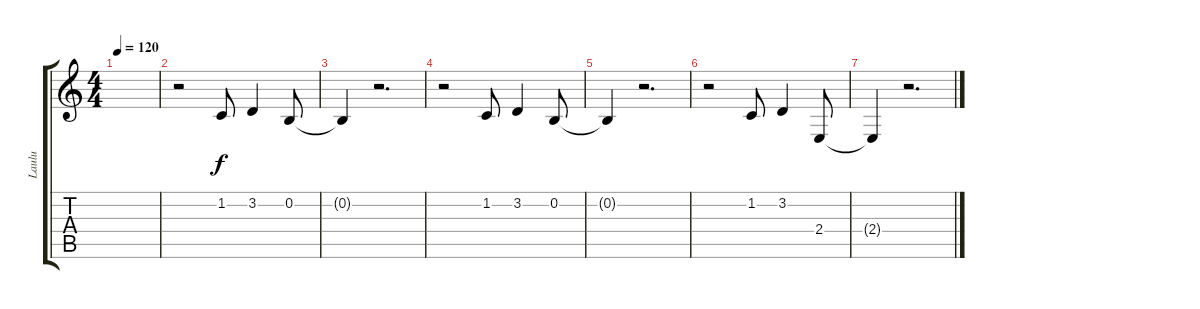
\track ("Laulu" "Laulu") {instrument violin}
\staff {score tabs}
\tuning (E4 B3 G3 D3 A2 E2) {hide}
\ts (4 4)
\tempo 120
\clef g2
\ks c
|
r.2 1.2.8 3.2.4 0.2.8 |
0.2{t}.4 r.2{d} |
r.2 1.2.8 3.2.4 0.2.8 |
0.2{t}.4 r.2{d} |
r.2 1.2.8 3.2.4 2.4.8 |
2.4{t}.4 r.2{d}
